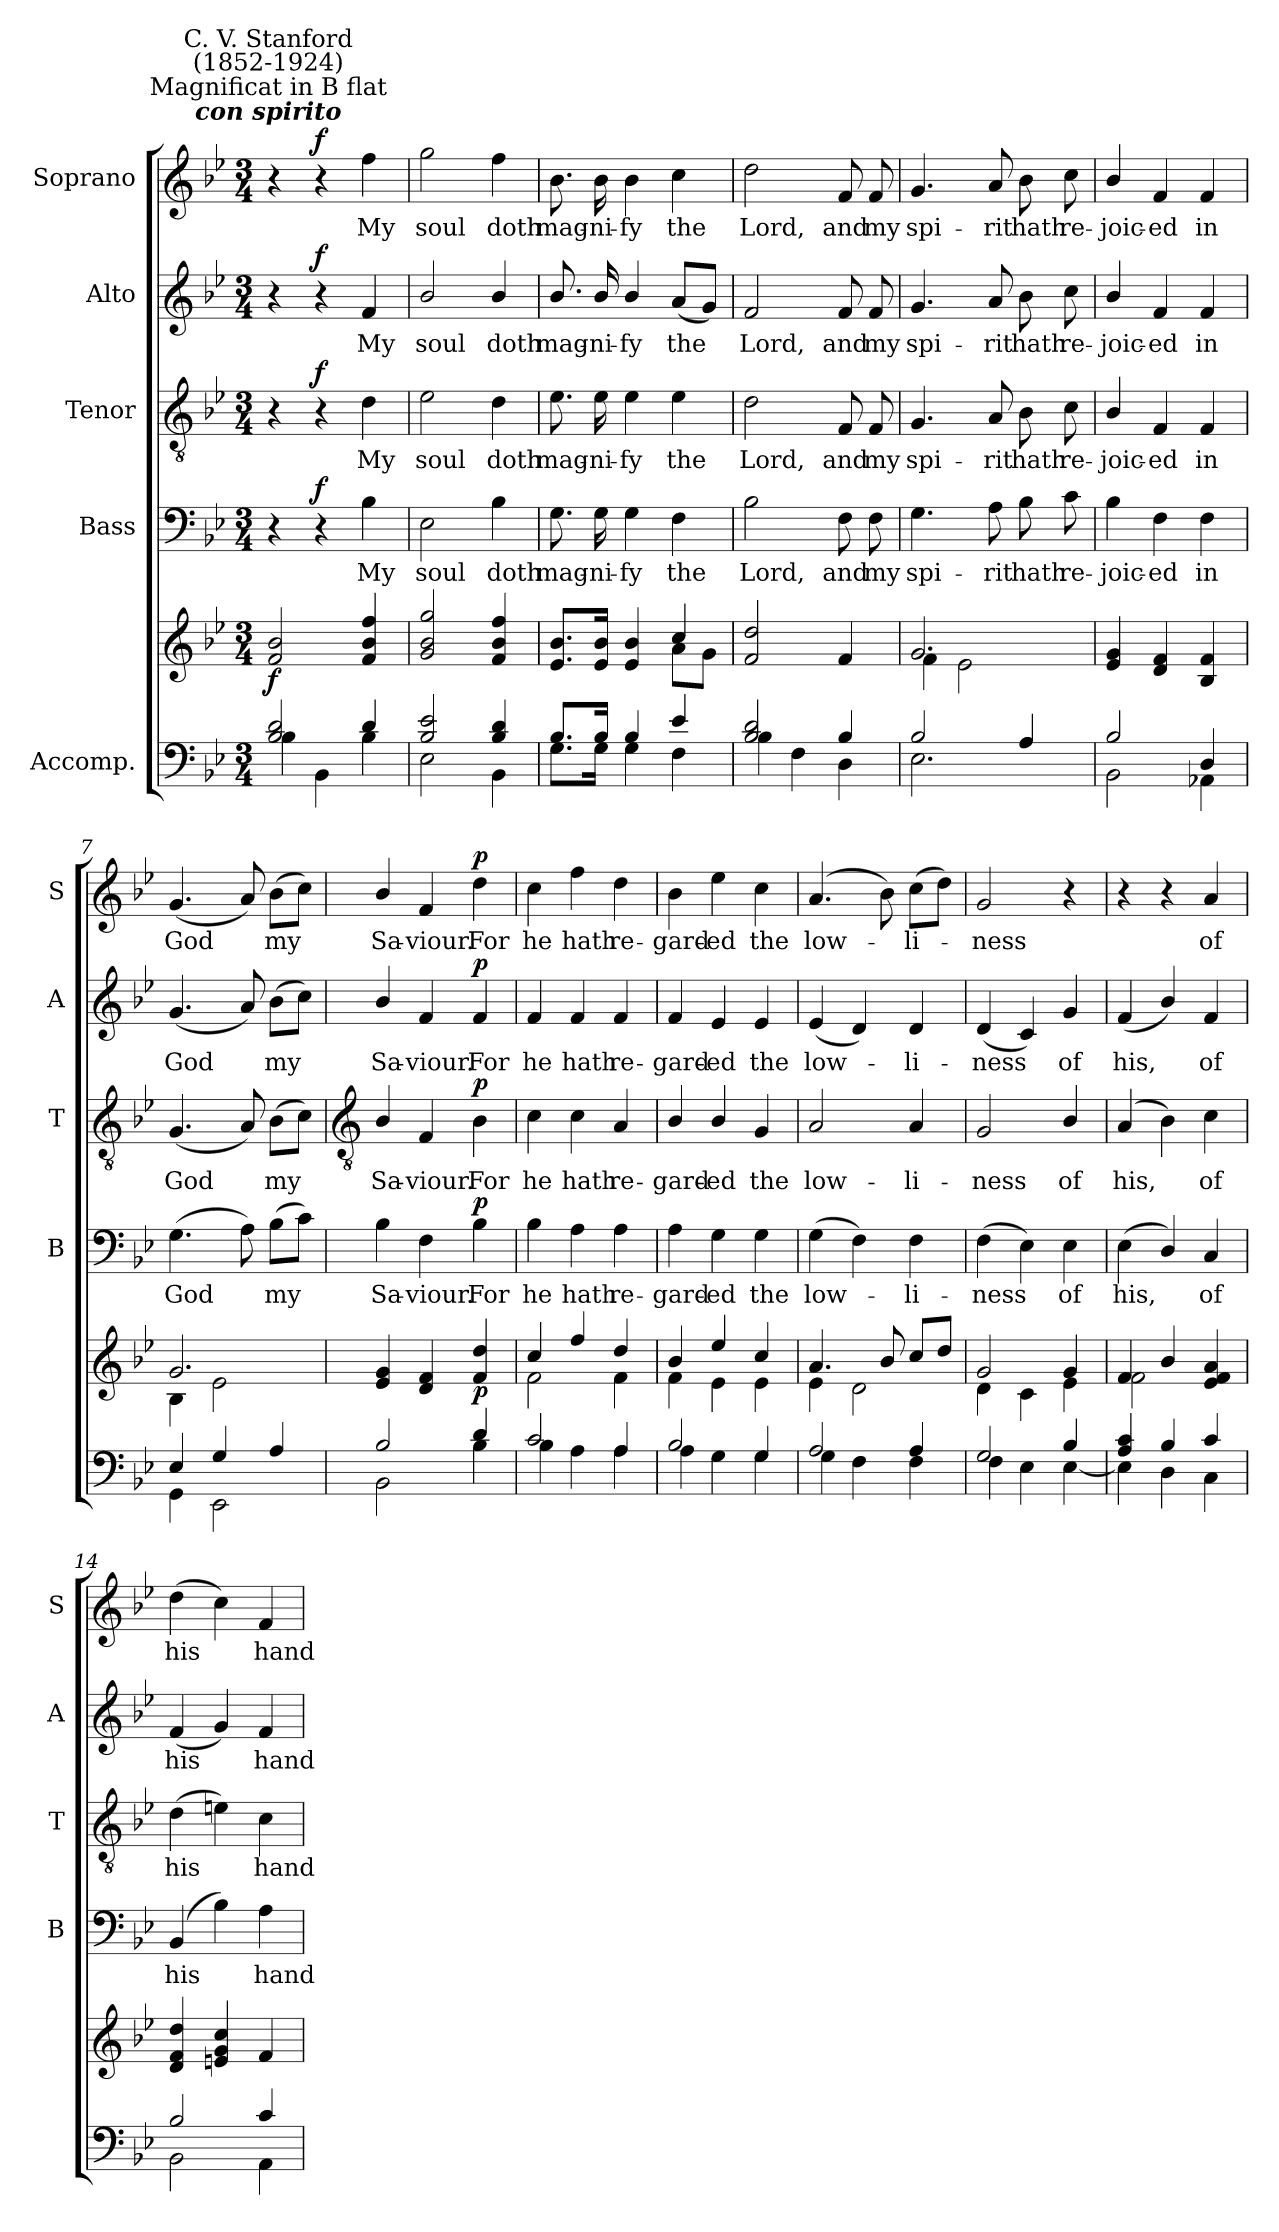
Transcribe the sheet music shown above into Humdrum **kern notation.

**kern	**kern	**dynam	**kern	**text	**dynam	**kern	**text	**dynam	**kern	**text	**dynam	**kern	**text	**dynam
*part5	*part5	*part5	*part4	*part4	*part4	*part3	*part3	*part3	*part2	*part2	*part2	*part1	*part1	*part1
*staff6	*staff5	*staff5/6	*staff4	*staff4	*staff4	*staff3	*staff3	*staff3	*staff2	*staff2	*staff2	*staff1	*staff1	*staff1
*I"Accomp.	*	*	*I"Bass	*	*	*I"Tenor	*	*	*I"Alto	*	*	*I"Soprano	*	*
*	*	*	*I'B	*	*	*I'T	*	*	*I'A	*	*	*I'S	*	*
*clefF4	*clefG2	*	*clefF4	*	*	*clefGv2	*	*	*clefG2	*	*	*clefG2	*	*
*k[b-e-]	*k[b-e-]	*	*k[b-e-]	*	*	*k[b-e-]	*	*	*k[b-e-]	*	*	*k[b-e-]	*	*
*B-:	*B-:	*	*B-:	*	*	*B-:	*	*	*B-:	*	*	*B-:	*	*
*M3/4	*M3/4	*	*M3/4	*	*	*M3/4	*	*	*M3/4	*	*	*M3/4	*	*
=1	=1	=1	=1	=1	=1	=1	=1	=1	=1	=1	=1	=1	=1	=1
*^	*^	*	*	*	*	*	*	*	*	*	*	*	*	*
!	!	!	!	!	!	!	!	!	!	!	!	!	!	!LO:TX:a:Bi:cj:t=con spirito	!	!
!	!	!	!	!	!	!	!	!	!	!	!	!	!	!LO:TX:a:cj:t=Magnificat in B flat	!	!
!	!	!	!	!	!	!	!	!	!	!	!	!	!	!LO:TX:a:cj:t=C. V. Stanford\n(1852-1924)	!	!
!	!	!	!LO:N:vis=1	!LO:DY:b	!	!	!	!	!	!	!	!	!	!	!	!
2B-/ 2d/	4B-\	2f 2b-	2.ryy	f	4r	.	.	4r	.	.	4r	.	.	4r	.	.
!	!	!	!	!	!	!	!LO:DY:b	!	!	!LO:DY:b	!	!	!LO:DY:b	!	!	!LO:DY:b
.	4BB-\	.	.	.	4r	.	f	4r	.	f	4r	.	f	4r	.	f
!	!	!	!	!	!	!LO:LY:b	!	!	!LO:LY:b	!	!	!LO:LY:b	!	!	!LO:LY:b	!
4d/	4B-\	4f 4b- 4ff	.	.	4B-	My	.	4d	My	.	4f	My	.	4ff	My	.
=2	=2	=2	=2	=2	=2	=2	=2	=2	=2	=2	=2	=2	=2	=2	=2	=2
!	!	!	!LO:N:vis=1	!	!	!LO:LY:b	!	!	!LO:LY:b	!	!	!LO:LY:b	!	!	!LO:LY:b	!
2B-/ 2e-/	2E-\	2g 2b- 2gg	2.ryy	.	2E-	soul	.	2e-	soul	.	2b-/	soul	.	2gg	soul	.
!	!	!	!	!	!	!LO:LY:b	!	!	!LO:LY:b	!	!	!LO:LY:b	!	!	!LO:LY:b	!
4B-/ 4d/	4BB-\	4f 4b- 4ff	.	.	4B-	doth	.	4d	doth	.	4b-/	doth	.	4ff	doth	.
=3	=3	=3	=3	=3	=3	=3	=3	=3	=3	=3	=3	=3	=3	=3	=3	=3
!	!	!	!	!	!	!LO:LY:b	!	!	!LO:LY:b	!	!	!LO:LY:b	!	!	!LO:LY:b	!
8.B-/L	8.G\L	8.e- 8.b-L	4ryy	.	8.G	mag-	.	8.e-	mag-	.	8.b-/	mag-	.	8.b-	mag-	.
!	!	!	!	!	!	!LO:LY:b	!	!	!LO:LY:b	!	!	!LO:LY:b	!	!	!LO:LY:b	!
16B-/J	16G\J	16e- 16b-J	.	.	16G	-ni-	.	16e-	-ni-	.	16b-/	-ni-	.	16b-	-ni-	.
!	!	!	!	!	!	!LO:LY:b	!	!	!LO:LY:b	!	!	!LO:LY:b	!	!	!LO:LY:b	!
4B-/	4G\	4e- 4b-	4ryy	.	4G	-fy	.	4e-	-fy	.	4b-/	-fy	.	4b-	-fy	.
!	!	!	!	!	!	!LO:LY:b	!	!	!LO:LY:b	!	!	!LO:LY:b	!	!	!LO:LY:b	!
4e-/	4F\	4cc/	8a\L	.	4F	the	.	4e-	the	.	(<8aL	the	.	4cc	the	.
.	.	.	8g\J	.	.	.	.	.	.	.	8gJ)	.	.	.	.	.
=4	=4	=4	=4	=4	=4	=4	=4	=4	=4	=4	=4	=4	=4	=4	=4	=4
!	!	!	!LO:N:vis=1	!	!	!LO:LY:b	!	!	!LO:LY:b	!	!	!LO:LY:b	!	!	!LO:LY:b	!
2B-/ 2d/	4B-\	2f 2dd	2.ryy	.	2B-	Lord,	.	2d	Lord,	.	2f	Lord,	.	2dd	Lord,	.
.	4F\	.	.	.	.	.	.	.	.	.	.	.	.	.	.	.
!	!	!	!	!	!	!LO:LY:b	!	!	!LO:LY:b	!	!	!LO:LY:b	!	!	!LO:LY:b	!
4B-/	4D\	4f	.	.	8F	and	.	8F	and	.	8f	and	.	8f	and	.
!	!	!	!	!	!	!LO:LY:b	!	!	!LO:LY:b	!	!	!LO:LY:b	!	!	!LO:LY:b	!
.	.	.	.	.	8F	my	.	8F	my	.	8f	my	.	8f	my	.
=5	=5	=5	=5	=5	=5	=5	=5	=5	=5	=5	=5	=5	=5	=5	=5	=5
!	!	!	!	!	!	!LO:LY:b	!	!	!LO:LY:b	!	!	!LO:LY:b	!	!	!LO:LY:b	!
2B-/	2.E-\	2.g	4f\	.	4.G	spi-	.	4.G	spi-	.	4.g	spi-	.	4.g	spi-	.
.	.	.	2e-\	.	.	.	.	.	.	.	.	.	.	.	.	.
!	!	!	!	!	!	!LO:LY:b	!	!	!LO:LY:b	!	!	!LO:LY:b	!	!	!LO:LY:b	!
.	.	.	.	.	8A	-rit	.	8A	-rit	.	8a	-rit	.	8a	-rit	.
!	!	!	!	!	!	!LO:LY:b	!	!	!LO:LY:b	!	!	!LO:LY:b	!	!	!LO:LY:b	!
4A/	.	.	.	.	8B-	hath	.	8B-	hath	.	8b-	hath	.	8b-	hath	.
!	!	!	!	!	!	!LO:LY:b	!	!	!LO:LY:b	!	!	!LO:LY:b	!	!	!LO:LY:b	!
.	.	.	.	.	8c	re-	.	8c	re-	.	8cc	re-	.	8cc	re-	.
=6	=6	=6	=6	=6	=6	=6	=6	=6	=6	=6	=6	=6	=6	=6	=6	=6
!	!	!	!LO:N:vis=1	!	!	!LO:LY:b	!	!	!LO:LY:b	!	!	!LO:LY:b	!	!	!LO:LY:b	!
2B-/	2BB-\	4e- 4g	2.ryy	.	4B-	-joic-	.	4B-/	-joic-	.	4b-/	-joic-	.	4b-/	-joic-	.
!	!	!	!	!	!	!LO:LY:b	!	!	!LO:LY:b	!	!	!LO:LY:b	!	!	!LO:LY:b	!
.	.	4d 4f	.	.	4F	-ed	.	4F	-ed	.	4f	-ed	.	4f	-ed	.
!	!	!	!	!	!	!LO:LY:b	!	!	!LO:LY:b	!	!	!LO:LY:b	!	!	!LO:LY:b	!
4D/	4AA-X\	4B- 4f	.	.	4F	in	.	4F	in	.	4f	in	.	4f	in	.
=7	=7	=7	=7	=7	=7	=7	=7	=7	=7	=7	=7	=7	=7	=7	=7	=7
!	!	!	!	!	!	!LO:LY:b	!	!	!LO:LY:b	!	!	!LO:LY:b	!	!	!LO:LY:b	!
4E-/	4GG\	2.g	4B-\	.	(>4.G	God	.	(<4.G	God	.	(<4.g	God	.	(<4.g	God	.
4G/	2EE-\	.	2e-\	.	.	.	.	.	.	.	.	.	.	.	.	.
.	.	.	.	.	8A)	.	.	8A)	.	.	8a)	.	.	8a)	.	.
!	!	!	!	!	!	!LO:LY:b	!	!	!LO:LY:b	!	!	!LO:LY:b	!	!	!LO:LY:b	!
4A/	.	.	.	.	(>8B-L	my	.	(>8B-L	my	.	(>8b-L	my	.	(>8b-L	my	.
.	.	.	.	.	8cJ)	.	.	8cJ)	.	.	8ccJ)	.	.	8ccJ)	.	.
!!LO:LB:g=z
=8	=8	=8	=8	=8	=8	=8	=8	=8	=8	=8	=8	=8	=8	=8	=8	=8
*	*	*	*	*	*	*	*	*clefGv2	*	*	*	*	*	*	*	*
!	!	!	!LO:N:vis=1	!	!	!LO:LY:b	!	!	!LO:LY:b	!	!	!LO:LY:b	!	!	!LO:LY:b	!
2B-/	2BB-\	4e-/ 4g/	2.ryy	.	4B-	Sa-	.	4B-/	Sa-	.	4b-/	Sa-	.	4b-/	Sa-	.
!	!	!	!	!	!	!LO:LY:b	!	!	!LO:LY:b	!	!	!LO:LY:b	!	!	!LO:LY:b	!
.	.	4d/ 4f/	.	.	4F	-viour.	.	4F	-viour.	.	4f	-viour.	.	4f	-viour.	.
!	!	!	!	!LO:DY:b	!	!LO:LY:b	!LO:DY:b	!	!LO:LY:b	!LO:DY:b	!	!LO:LY:b	!LO:DY:b	!	!LO:LY:b	!LO:DY:b
4d/	4B-\	4f/ 4dd/	.	p	4B-	For	p	4B-	For	p	4f	For	p	4dd	For	p
=9	=9	=9	=9	=9	=9	=9	=9	=9	=9	=9	=9	=9	=9	=9	=9	=9
!	!	!	!	!	!	!LO:LY:b	!	!	!LO:LY:b	!	!	!LO:LY:b	!	!	!LO:LY:b	!
2c/	4B-\	4cc/	2f\	.	4B-	he	.	4c	he	.	4f	he	.	4cc	he	.
!	!	!	!	!	!	!LO:LY:b	!	!	!LO:LY:b	!	!	!LO:LY:b	!	!	!LO:LY:b	!
.	4A\	4ff/	.	.	4A	hath	.	4c	hath	.	4f	hath	.	4ff	hath	.
!	!	!	!	!	!	!LO:LY:b	!	!	!LO:LY:b	!	!	!LO:LY:b	!	!	!LO:LY:b	!
4A/	4A\	4dd/	4f\	.	4A	re-	.	4A	re-	.	4f	re-	.	4dd	re-	.
=10	=10	=10	=10	=10	=10	=10	=10	=10	=10	=10	=10	=10	=10	=10	=10	=10
!	!	!	!	!	!	!LO:LY:b	!	!	!LO:LY:b	!	!	!LO:LY:b	!	!	!LO:LY:b	!
2B-/	4A\	4b-/	4f\	.	4A	-gard-	.	4B-/	-gard-	.	4f	-gard-	.	4b-	-gard-	.
!	!	!	!	!	!	!LO:LY:b	!	!	!LO:LY:b	!	!	!LO:LY:b	!	!	!LO:LY:b	!
.	4G\	4ee-/	4e-\	.	4G	-ed	.	4B-/	-ed	.	4e-	-ed	.	4ee-	-ed	.
!	!	!	!	!	!	!LO:LY:b	!	!	!LO:LY:b	!	!	!LO:LY:b	!	!	!LO:LY:b	!
4G/	4G\	4cc/	4e-\	.	4G	the	.	4G	the	.	4e-	the	.	4cc	the	.
=11	=11	=11	=11	=11	=11	=11	=11	=11	=11	=11	=11	=11	=11	=11	=11	=11
!	!	!	!	!	!	!LO:LY:b	!	!	!LO:LY:b	!	!	!LO:LY:b	!	!	!LO:LY:b	!
2A/	4G\	4.a/	4e-\	.	(>4G	low-	.	2A	low-	.	(<4e-	low-	.	(<4.a	low-	.
.	4F\	.	2d\	.	4F)	.	.	.	.	.	4d)	.	.	.	.	.
.	.	8b-/	.	.	.	.	.	.	.	.	.	.	.	8b-)	.	.
!	!	!	!	!	!	!LO:LY:b	!	!	!LO:LY:b	!	!	!LO:LY:b	!	!	!LO:LY:b	!
4A/	4F\	8cc/L	.	.	4F	li-	.	4A	-li-	.	4d	li-	.	(>8ccL	li-	.
.	.	8dd/J	.	.	.	.	.	.	.	.	.	.	.	8ddJ)	.	.
=12	=12	=12	=12	=12	=12	=12	=12	=12	=12	=12	=12	=12	=12	=12	=12	=12
!	!	!	!	!	!	!LO:LY:b	!	!	!LO:LY:b	!	!	!LO:LY:b	!	!	!LO:LY:b	!
2G/	4F\	2g/	4d\	.	(>4F	-ness	.	2G	-ness	.	(<4d	-ness	.	2g	ness	.
.	4E-\	.	4c\	.	4E-)	.	.	.	.	.	4c)	.	.	.	.	.
!	!	!	!	!	!	!LO:LY:b	!	!	!LO:LY:b	!	!	!LO:LY:b	!	!	!	!
4B-/	[4E-\	4g/	4e-\	.	4E-	of	.	4B-/	of	.	4g	of	.	4r	.	.
=13	=13	=13	=13	=13	=13	=13	=13	=13	=13	=13	=13	=13	=13	=13	=13	=13
!	!	!	!	!	!	!LO:LY:b	!	!	!LO:LY:b	!	!	!LO:LY:b	!	!	!	!
4A/ 4c/	4E-\]	4f/	2f\	.	(<4E-	his,	.	(<4A	his,	.	(<4f	his,	.	4r	.	.
4B-/	4D\	4b-/	.	.	4D/)	.	.	4B-)	.	.	4b-/)	.	.	4r	.	.
!	!	!	!	!	!	!LO:LY:b	!	!	!LO:LY:b	!	!	!LO:LY:b	!	!	!LO:LY:b	!
4c/	4C\	4e-/ 4f/ 4a/	4ryy	.	4C	of	.	4c	of	.	4f	of	.	4a	of	.
=14	=14	=14	=14	=14	=14	=14	=14	=14	=14	=14	=14	=14	=14	=14	=14	=14
!	!	!	!LO:N:vis=1	!	!	!LO:LY:b	!	!	!LO:LY:b	!	!	!LO:LY:b	!	!	!LO:LY:b	!
2B-/	2BB-\	4d/ 4f/ 4dd/	2.ryy	.	(4BB-	his	.	(>4d	his	.	(<4f	his	.	(>4dd	his	.
.	.	4en/ 4g/ 4cc/	.	.	4B-)	.	.	4en)	.	.	4g)	.	.	4cc)	.	.
!	!	!	!	!	!	!LO:LY:b	!	!	!LO:LY:b	!	!	!LO:LY:b	!	!	!LO:LY:b	!
4c/	4AA\	4f/	.	.	4A	hand-	.	4c	hand-	.	4f	hand-	.	4f	hand-	.
*v	*v	*	*	*	*	*	*	*	*	*	*	*	*	*	*	*
*	*v	*v	*	*	*	*	*	*	*	*	*	*	*	*	*
=	=	=	=	=	=	=	=	=	=	=	=	=	=	=
*-	*-	*-	*-	*-	*-	*-	*-	*-	*-	*-	*-	*-	*-	*-
